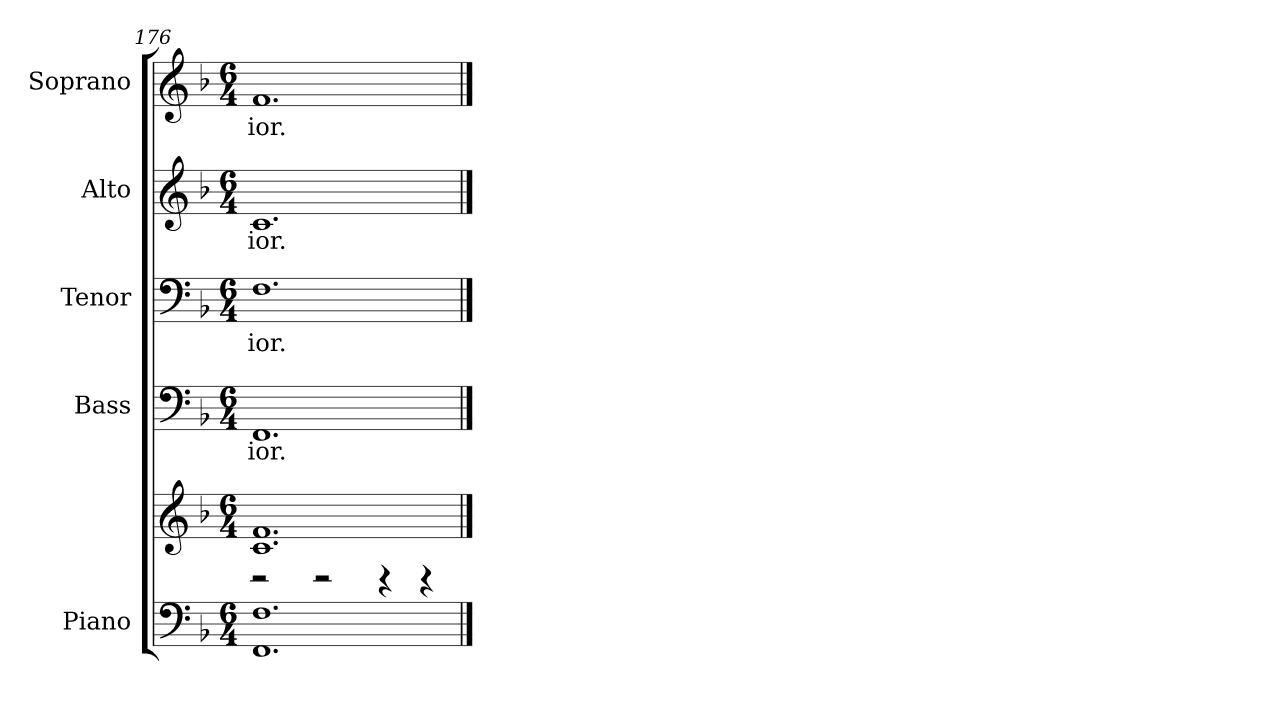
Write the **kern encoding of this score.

**kern	**kern	**kern	**text	**kern	**text	**kern	**text	**kern	**text
*part5	*part5	*part4	*part4	*part3	*part3	*part2	*part2	*part1	*part1
*staff6	*staff5	*staff4	*staff4	*staff3	*staff3	*staff2	*staff2	*staff1	*staff1
*I"Piano	*	*I"Bass	*	*I"Tenor	*	*I"Alto	*	*I"Soprano	*
*I'Pno.	*	*I'B.	*	*I'T.	*	*I'A.	*	*I'S.	*
*clefF4	*clefG2	*clefF4	*	*clefF4	*	*clefG2	*	*clefG2	*
*k[b-]	*k[b-]	*k[b-]	*	*k[b-]	*	*k[b-]	*	*k[b-]	*
*F:	*F:	*F:	*	*F:	*	*F:	*	*F:	*
*M6/4	*M6/4	*M6/4	*	*M6/4	*	*M6/4	*	*M6/4	*
=176	=176	=176	=176	=176	=176	=176	=176	=176	=176
*	*^	*	*	*	*	*	*	*	*
!	!	!	!	!LO:LY:b:color=#000000	!	!	!	!	!	!
!	!	!	!	!	!	!LO:LY:b:color=#000000	!	!	!	!
!	!	!	!	!	!	!	!	!LO:LY:b:color=#000000	!	!
!	!	!	!	!	!	!	!	!	!	!LO:LY:b:color=#000000
1.FFi 1.Fi	1.ci 1.fi	2r	1.FFi	-ior.	1.Fi	-ior.	1.ci	-ior.	1.fi	-ior.
.	.	2r	.	.	.	.	.	.	.	.
.	.	4r	.	.	.	.	.	.	.	.
.	.	4r	.	.	.	.	.	.	.	.
*	*v	*v	*	*	*	*	*	*	*	*
==	==	==	==	==	==	==	==	==	==
*-	*-	*-	*-	*-	*-	*-	*-	*-	*-
